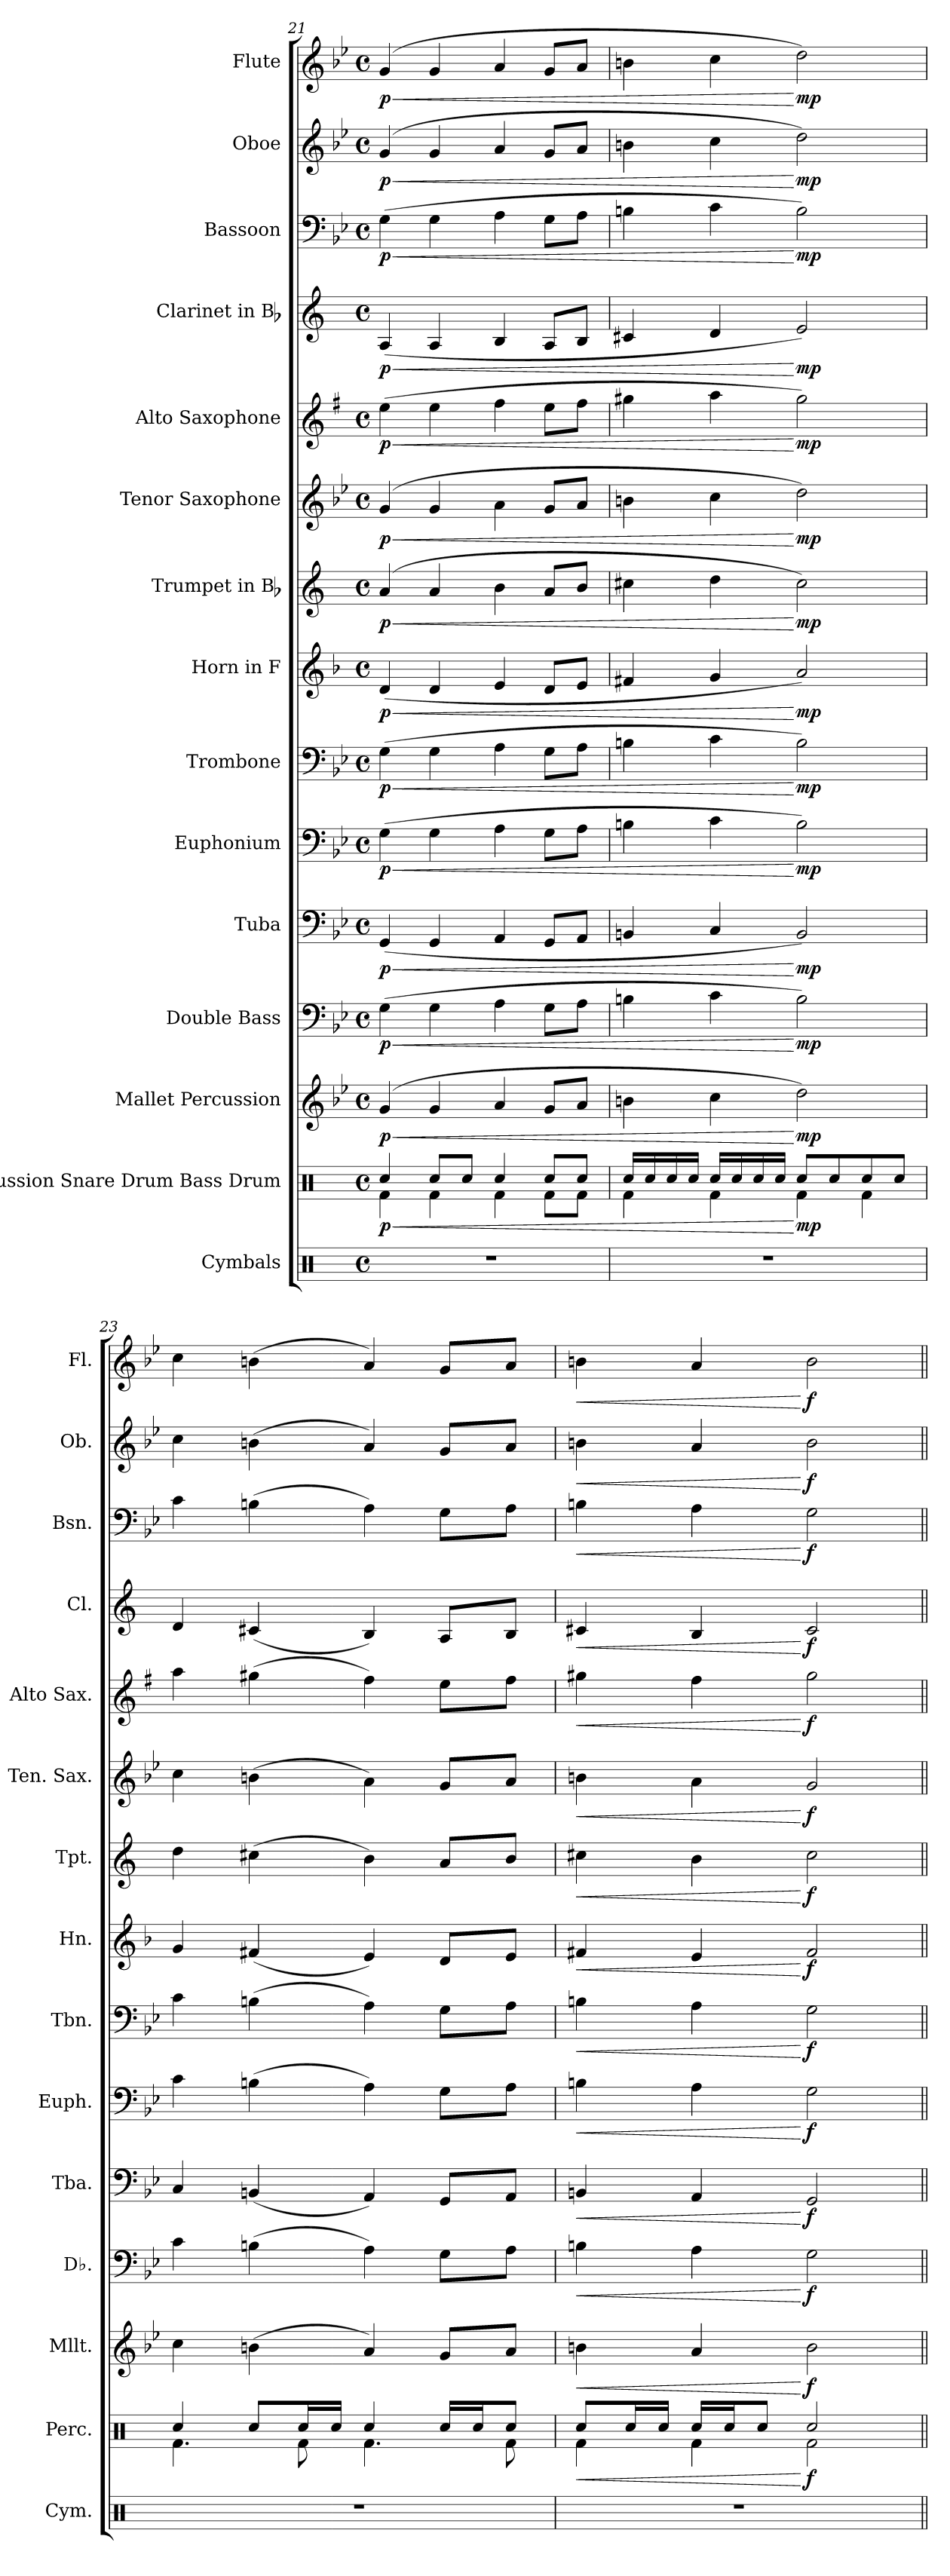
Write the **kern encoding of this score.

**kern	**kern	**dynam	**kern	**dynam	**kern	**dynam	**kern	**dynam	**kern	**dynam	**kern	**dynam	**kern	**dynam	**kern	**dynam	**kern	**dynam	**kern	**dynam	**kern	**dynam	**kern	**dynam	**kern	**dynam	**kern	**dynam
*part15	*part14	*part14	*part13	*part13	*part12	*part12	*part11	*part11	*part10	*part10	*part9	*part9	*part8	*part8	*part7	*part7	*part6	*part6	*part5	*part5	*part4	*part4	*part3	*part3	*part2	*part2	*part1	*part1
*staff15	*staff14	*staff14	*staff13	*staff13	*staff12	*staff12	*staff11	*staff11	*staff10	*staff10	*staff9	*staff9	*staff8	*staff8	*staff7	*staff7	*staff6	*staff6	*staff5	*staff5	*staff4	*staff4	*staff3	*staff3	*staff2	*staff2	*staff1	*staff1
*I"Cymbals	*I"Percussion Snare Drum Bass Drum	*	*I"Mallet Percussion	*	*I"Double Bass	*	*I"Tuba	*	*I"Euphonium	*	*I"Trombone	*	*I"Horn in F	*	*I"Trumpet in Bb	*	*I"Tenor Saxophone	*	*I"Alto Saxophone	*	*I"Clarinet in Bb	*	*I"Bassoon	*	*I"Oboe	*	*I"Flute	*
*I'Cym.	*I'Perc.	*	*I'Mllt.	*	*I'Db.	*	*I'Tba.	*	*I'Euph.	*	*I'Tbn.	*	*I'Hn.	*	*I'Tpt.	*	*I'Ten. Sax.	*	*I'Alto Sax.	*	*I'Cl.	*	*I'Bsn.	*	*I'Ob.	*	*I'Fl.	*
*clefX	*clefX	*	*clefG2	*	*clefF4	*	*clefF4	*	*clefF4	*	*clefF4	*	*clefG2	*	*clefG2	*	*clefG2	*	*clefG2	*	*clefG2	*	*clefF4	*	*clefG2	*	*clefG2	*
*	*	*	*ITrd-14c-24	*	*ITrd7c12	*	*	*	*	*	*	*	*ITrd4c7	*	*ITrd1c2	*	*ITrd8c14	*	*ITrd5c9	*	*ITrd1c2	*	*	*	*	*	*	*
*k[]	*k[]	*	*k[b-e-]	*	*k[b-e-]	*	*k[b-e-]	*	*k[b-e-]	*	*k[b-e-]	*	*k[b-e-]	*	*k[b-e-]	*	*k[b-e-]	*	*k[b-e-]	*	*k[b-e-]	*	*k[b-e-]	*	*k[b-e-]	*	*k[b-e-]	*
*C:	*C:	*	*B-:	*	*B-:	*	*B-:	*	*B-:	*	*B-:	*	*B-:	*	*B-:	*	*B-:	*	*B-:	*	*B-:	*	*B-:	*	*B-:	*	*B-:	*
*M4/4	*M4/4	*	*M4/4	*	*M4/4	*	*M4/4	*	*M4/4	*	*M4/4	*	*M4/4	*	*M4/4	*	*M4/4	*	*M4/4	*	*M4/4	*	*M4/4	*	*M4/4	*	*M4/4	*
*met(c)	*met(c)	*	*met(c)	*	*met(c)	*	*met(c)	*	*met(c)	*	*met(c)	*	*met(c)	*	*met(c)	*	*met(c)	*	*met(c)	*	*met(c)	*	*met(c)	*	*met(c)	*	*met(c)	*
=21	=21	=21	=21	=21	=21	=21	=21	=21	=21	=21	=21	=21	=21	=21	=21	=21	=21	=21	=21	=21	=21	=21	=21	=21	=21	=21	=21	=21
*	*^	*	*	*	*	*	*	*	*	*	*	*	*	*	*	*	*	*	*	*	*	*	*	*	*	*	*	*
!	!	!	!LO:HP:b	!	!LO:HP:b	!	!LO:HP:b	!	!LO:HP:b	!	!LO:HP:b	!	!LO:HP:b	!	!LO:HP:b	!	!LO:HP:b	!	!LO:HP:b	!	!LO:HP:b	!	!LO:HP:b	!	!LO:HP:b	!	!LO:HP:b	!	!LO:HP:b
1r	4Rcci/	4Rfi\	< p	(4gggi/	< p	(4GGi\	< p	(4GGi/	< p	(4Gi\	< p	(4Gi\	< p	(4Gi/	< p	(4gi/	< p	(4Gi/	< p	(4gi\	< p	(4Gi/	< p	(4Gi\	< p	(4gi/	< p	(4gi/	< p
.	8Rcci/L	4Rfi\	.	4gggi/	.	4GGi\	.	4GGi/	.	4Gi\	.	4Gi\	.	4Gi/	.	4gi/	.	4Gi/	.	4gi\	.	4Gi/	.	4Gi\	.	4gi/	.	4gi/	.
.	8Rcci/J	.	.	.	.	.	.	.	.	.	.	.	.	.	.	.	.	.	.	.	.	.	.	.	.	.	.	.	.
.	4Rcci/	4Rfi\	.	4aaai/	.	4AAi\	.	4AAi/	.	4Ai\	.	4Ai\	.	4Ai/	.	4ai\	.	4Ai\	.	4ai\	.	4Ai/	.	4Ai\	.	4ai/	.	4ai/	.
.	8Rcci/L	8Rfi\L	.	8gggi/L	.	8GGi\L	.	8GGi/L	.	8Gi\L	.	8Gi\L	.	8Gi/L	.	8gi/L	.	8Gi/L	.	8gi\L	.	8Gi/L	.	8Gi\L	.	8gi/L	.	8gi/L	.
.	8Rcci/J	8Rfi\J	.	8aaai/J	.	8AAi\J	.	8AAi/J	.	8Ai\J	.	8Ai\J	.	8Ai/J	.	8ai/J	.	8Ai/J	.	8ai\J	.	8Ai/J	.	8Ai\J	.	8ai/J	.	8ai/J	.
=22	=22	=22	=22	=22	=22	=22	=22	=22	=22	=22	=22	=22	=22	=22	=22	=22	=22	=22	=22	=22	=22	=22	=22	=22	=22	=22	=22	=22	=22
1r	16Rcci/LL	4Rfi\	.	4bbbni\	.	4BBni\	.	4BBni/	.	4Bni\	.	4Bni\	.	4Bni/	.	4bni\	.	4Bni\	.	4bni\	.	4Bni/	.	4Bni\	.	4bni\	.	4bni\	.
.	16Rcci/	.	.	.	.	.	.	.	.	.	.	.	.	.	.	.	.	.	.	.	.	.	.	.	.	.	.	.	.
.	16Rcci/	.	.	.	.	.	.	.	.	.	.	.	.	.	.	.	.	.	.	.	.	.	.	.	.	.	.	.	.
.	16Rcci/JJ	.	.	.	.	.	.	.	.	.	.	.	.	.	.	.	.	.	.	.	.	.	.	.	.	.	.	.	.
.	16Rcci/LL	4Rfi\	.	4cccci\	.	4Ci\	.	4Ci/	.	4ci\	.	4ci\	.	4ci/	.	4cci\	.	4ci\	.	4cci\	.	4ci/	.	4ci\	.	4cci\	.	4cci\	.
.	16Rcci/	.	.	.	.	.	.	.	.	.	.	.	.	.	.	.	.	.	.	.	.	.	.	.	.	.	.	.	.
.	16Rcci/	.	.	.	.	.	.	.	.	.	.	.	.	.	.	.	.	.	.	.	.	.	.	.	.	.	.	.	.
.	16Rcci/JJ	.	.	.	.	.	.	.	.	.	.	.	.	.	.	.	.	.	.	.	.	.	.	.	.	.	.	.	.
.	8Rcci/L	4Rfi\	[ mp	2ddddi\)	[ mp	2BBi\)	[ mp	2BBi/)	[ mp	2Bi\)	[ mp	2Bi\)	[ mp	2di/)	[ mp	2bi\)	[ mp	2di\)	[ mp	2bi\)	[ mp	2di/)	[ mp	2Bi\)	[ mp	2ddi\)	[ mp	2ddi\)	[ mp
.	8Rcci/	.	.	.	.	.	.	.	.	.	.	.	.	.	.	.	.	.	.	.	.	.	.	.	.	.	.	.	.
.	8Rcci/	4Rfi\	.	.	.	.	.	.	.	.	.	.	.	.	.	.	.	.	.	.	.	.	.	.	.	.	.	.	.
.	8Rcci/J	.	.	.	.	.	.	.	.	.	.	.	.	.	.	.	.	.	.	.	.	.	.	.	.	.	.	.	.
=23	=23	=23	=23	=23	=23	=23	=23	=23	=23	=23	=23	=23	=23	=23	=23	=23	=23	=23	=23	=23	=23	=23	=23	=23	=23	=23	=23	=23	=23
1r	4Rcci/	4.Rfi\	.	4cccci\	.	4Ci\	.	4Ci/	.	4ci\	.	4ci\	.	4ci/	.	4cci\	.	4ci\	.	4cci\	.	4ci/	.	4ci\	.	4cci\	.	4cci\	.
.	8Rcci/L	.	.	(4bbbni\	.	(4BBni\	.	(4BBni/	.	(4Bni\	.	(4Bni\	.	(4Bni/	.	(4bni\	.	(4Bni\	.	(4bni\	.	(4Bni/	.	(4Bni\	.	(4bni\	.	(4bni\	.
.	16Rcci/L	8Rfi\	.	.	.	.	.	.	.	.	.	.	.	.	.	.	.	.	.	.	.	.	.	.	.	.	.	.	.
.	16Rcci/JJ	.	.	.	.	.	.	.	.	.	.	.	.	.	.	.	.	.	.	.	.	.	.	.	.	.	.	.	.
.	4Rcci/	4.Rfi\	.	4aaai/)	.	4AAi\)	.	4AAi/)	.	4Ai\)	.	4Ai\)	.	4Ai/)	.	4ai\)	.	4Ai\)	.	4ai\)	.	4Ai/)	.	4Ai\)	.	4ai/)	.	4ai/)	.
.	16Rcci/LL	.	.	8gggi/L	.	8GGi\L	.	8GGi/L	.	8Gi\L	.	8Gi\L	.	8Gi/L	.	8gi/L	.	8Gi/L	.	8gi\L	.	8Gi/L	.	8Gi\L	.	8gi/L	.	8gi/L	.
.	16Rcci/J	.	.	.	.	.	.	.	.	.	.	.	.	.	.	.	.	.	.	.	.	.	.	.	.	.	.	.	.
.	8Rcci/J	8Rfi\	.	8aaai/J	.	8AAi\J	.	8AAi/J	.	8Ai\J	.	8Ai\J	.	8Ai/J	.	8ai/J	.	8Ai/J	.	8ai\J	.	8Ai/J	.	8Ai\J	.	8ai/J	.	8ai/J	.
=24	=24	=24	=24	=24	=24	=24	=24	=24	=24	=24	=24	=24	=24	=24	=24	=24	=24	=24	=24	=24	=24	=24	=24	=24	=24	=24	=24	=24	=24
!	!	!	!LO:HP:b	!	!LO:HP:b	!	!LO:HP:b	!	!LO:HP:b	!	!LO:HP:b	!	!LO:HP:b	!	!LO:HP:b	!	!LO:HP:b	!	!LO:HP:b	!	!LO:HP:b	!	!LO:HP:b	!	!LO:HP:b	!	!LO:HP:b	!	!LO:HP:b
1r	8Rcci/L	4Rfi\	<	4bbbni\	<	4BBni\	<	4BBni/	<	4Bni\	<	4Bni\	<	4Bni/	<	4bni\	<	4Bni\	<	4bni\	<	4Bni/	<	4Bni\	<	4bni\	<	4bni\	<
.	16Rcci/L	.	.	.	.	.	.	.	.	.	.	.	.	.	.	.	.	.	.	.	.	.	.	.	.	.	.	.	.
.	16Rcci/JJ	.	.	.	.	.	.	.	.	.	.	.	.	.	.	.	.	.	.	.	.	.	.	.	.	.	.	.	.
.	16Rcci/LL	4Rfi\	.	4aaai/	.	4AAi\	.	4AAi/	.	4Ai\	.	4Ai\	.	4Ai/	.	4ai\	.	4Ai\	.	4ai\	.	4Ai/	.	4Ai\	.	4ai/	.	4ai/	.
.	16Rcci/J	.	.	.	.	.	.	.	.	.	.	.	.	.	.	.	.	.	.	.	.	.	.	.	.	.	.	.	.
.	8Rcci/J	.	.	.	.	.	.	.	.	.	.	.	.	.	.	.	.	.	.	.	.	.	.	.	.	.	.	.	.
.	2Rcci/	2Rfi\	[ f	2bbbi\	[ f	2GGi\	[ f	2GGi/	[ f	2Gi\	[ f	2Gi\	[ f	2Bi/	[ f	2bi\	[ f	2Gi/	[ f	2bi\	[ f	2Bi/	[ f	2Gi\	[ f	2bi\	[ f	2bi\	[ f
*	*v	*v	*	*	*	*	*	*	*	*	*	*	*	*	*	*	*	*	*	*	*	*	*	*	*	*	*	*	*
=||	=||	=||	=||	=||	=||	=||	=||	=||	=||	=||	=||	=||	=||	=||	=||	=||	=||	=||	=||	=||	=||	=||	=||	=||	=||	=||	=||	=||
*-	*-	*-	*-	*-	*-	*-	*-	*-	*-	*-	*-	*-	*-	*-	*-	*-	*-	*-	*-	*-	*-	*-	*-	*-	*-	*-	*-	*-
